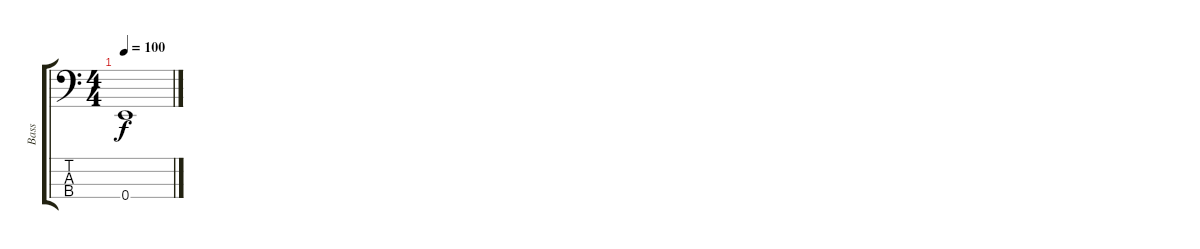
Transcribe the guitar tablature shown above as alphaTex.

\track ("Bass" "Bass") {instrument electricbassfinger}
\staff {score tabs}
\tuning (G2 D2 A1 E1) {hide}
\ts (4 4)
\tempo 100
\clef f4
\ks c
0.4{t}.1{dy f}
